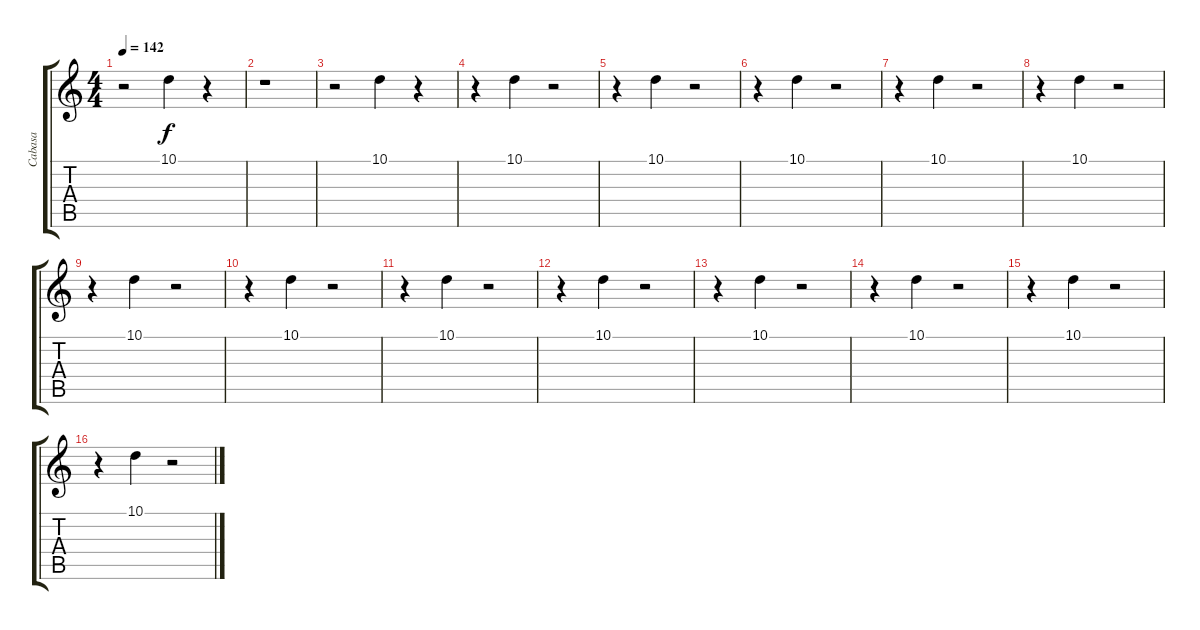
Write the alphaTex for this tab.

\track ("Cabasa" "Cabasa") {instrument drawbarorgan}
\staff {score tabs}
\tuning (E4 B3 G3 D3 A2 E2) {hide}
\ts (4 4)
\tempo 142
\clef g2
\ks c
r.2{dy f} 10.1.4 r.4 |
r.1 |
r.2 10.1.4 r.4 |
r.4 10.1.4 r.2 |
r.4 10.1.4 r.2 |
r.4 10.1.4 r.2 |
r.4 10.1.4 r.2 |
r.4 10.1.4 r.2 |
r.4 10.1.4 r.2 |
r.4 10.1.4 r.2 |
r.4 10.1.4 r.2 |
r.4 10.1.4 r.2 |
r.4 10.1.4 r.2 |
r.4 10.1.4 r.2 |
r.4 10.1.4 r.2 |
r.4 10.1.4 r.2
